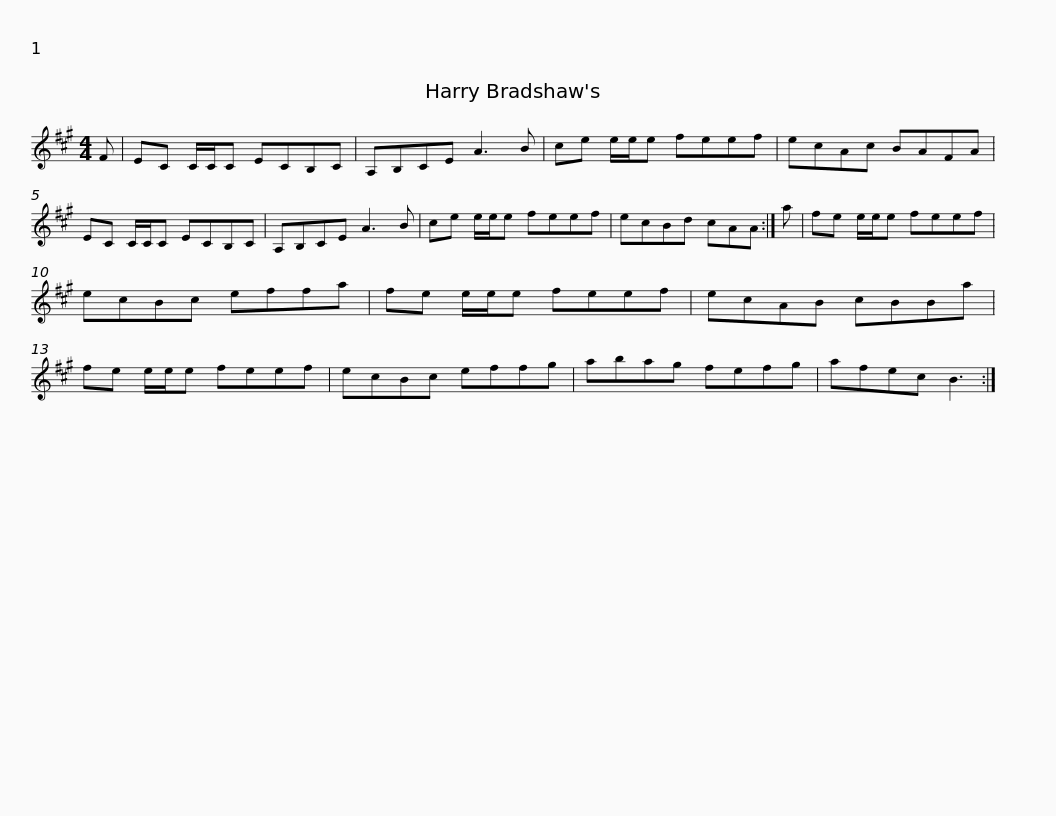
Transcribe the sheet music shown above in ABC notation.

X:1
L:1/8
M:4/4
I:linebreak $
K:A
V:1 treble
V:1
 F | EC C/C/C ECB,C | A,B,CE A3 B | ce e/e/e feef | ecAc BAFA |$ %5
 EC C/C/C ECB,C | A,B,CE A3 B | ce e/e/e feef | ecBd cAA :| a |$ %10
 fe e/e/e feef | ecBc effa | fe e/e/e feef | ecAB cBBa | fe e/e/e feef |$ %15
 ecBc effg | abag fefg | afec B3 :| %18
